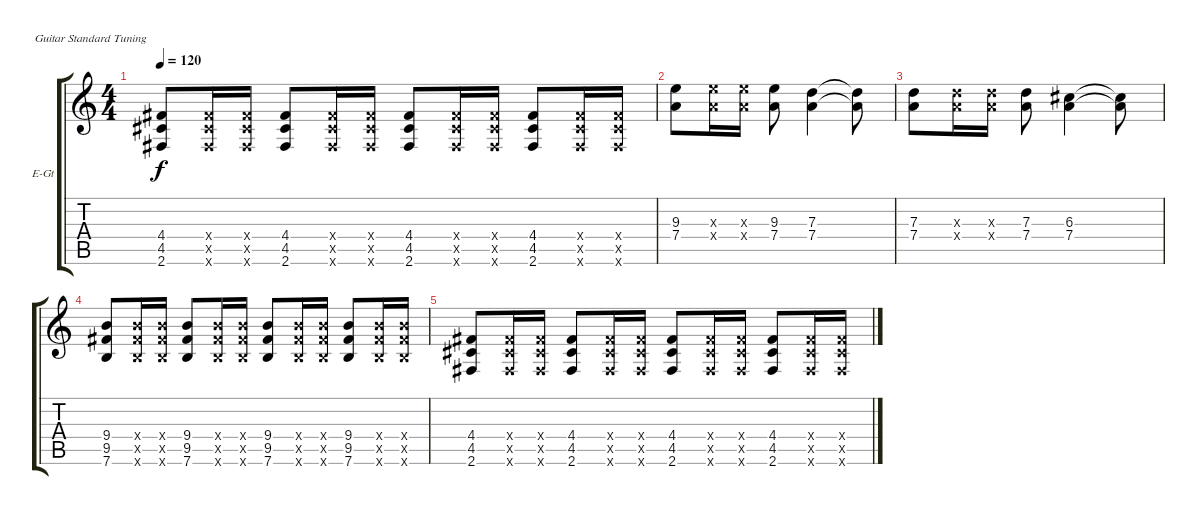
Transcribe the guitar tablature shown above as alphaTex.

\defaultSystemsLayout 4
\bracketExtendMode groupsimilarinstruments
\firstSystemTrackNameOrientation horizontal
\otherSystemsTrackNameOrientation horizontal
\track ("Ю.Каспарян" "E-Gt") {instrument overdrivenguitar}
\staff {score tabs}
\tuning (E4 B3 G3 D3 A2 E2)
\ts (4 4)
\tempo 120
\clef g2
\ks c
(4.4 4.5 2.6).8{dy f} (4.4{x} 4.5{x} 2.6{x}).16 (4.4{x} 4.5{x} 2.6{x}).16 (4.4 4.5 2.6).8 (4.4{x} 4.5{x} 2.6{x}).16 (4.4{x} 4.5{x} 2.6{x}).16 (4.4 4.5 2.6).8 (4.4{x} 4.5{x} 2.6{x}).16 (4.4{x} 4.5{x} 2.6{x}).16 (4.4 4.5 2.6).8 (4.4{x} 4.5{x} 2.6{x}).16 (4.4{x} 4.5{x} 2.6{x}).16 |
(9.3 7.4).8 (9.3{x} 7.4{x}).16 (9.3{x} 7.4{x}).16 (9.3 7.4).8 (7.3 7.4).4 (7.3{t} 7.4{t}).8 |
(7.3 7.4).8 (7.3{x} 7.4{x}).16 (7.3{x} 7.4{x}).16 (7.3 7.4).8 (6.3 7.4).4 (6.3{t} 7.4{t}).8 |
(9.4 9.5 7.6).8 (9.4{x} 9.5{x} 7.6{x}).16 (9.4{x} 9.5{x} 7.6{x}).16 (9.4 9.5 7.6).8 (9.4{x} 9.5{x} 7.6{x}).16 (9.4{x} 9.5{x} 7.6{x}).16 (9.4 9.5 7.6).8 (9.4{x} 9.5{x} 7.6{x}).16 (9.4{x} 9.5{x} 7.6{x}).16 (9.4 9.5 7.6).8 (9.4{x} 9.5{x} 7.6{x}).16 (9.4{x} 9.5{x} 7.6{x}).16 |
(4.4 4.5 2.6).8 (4.4{x} 4.5{x} 2.6{x}).16 (4.4{x} 4.5{x} 2.6{x}).16 (4.4 4.5 2.6).8 (4.4{x} 4.5{x} 2.6{x}).16 (4.4{x} 4.5{x} 2.6{x}).16 (4.4 4.5 2.6).8 (4.4{x} 4.5{x} 2.6{x}).16 (4.4{x} 4.5{x} 2.6{x}).16 (4.4 4.5 2.6).8 (4.4{x} 4.5{x} 2.6{x}).16 (4.4{x} 4.5{x} 2.6{x}).16
